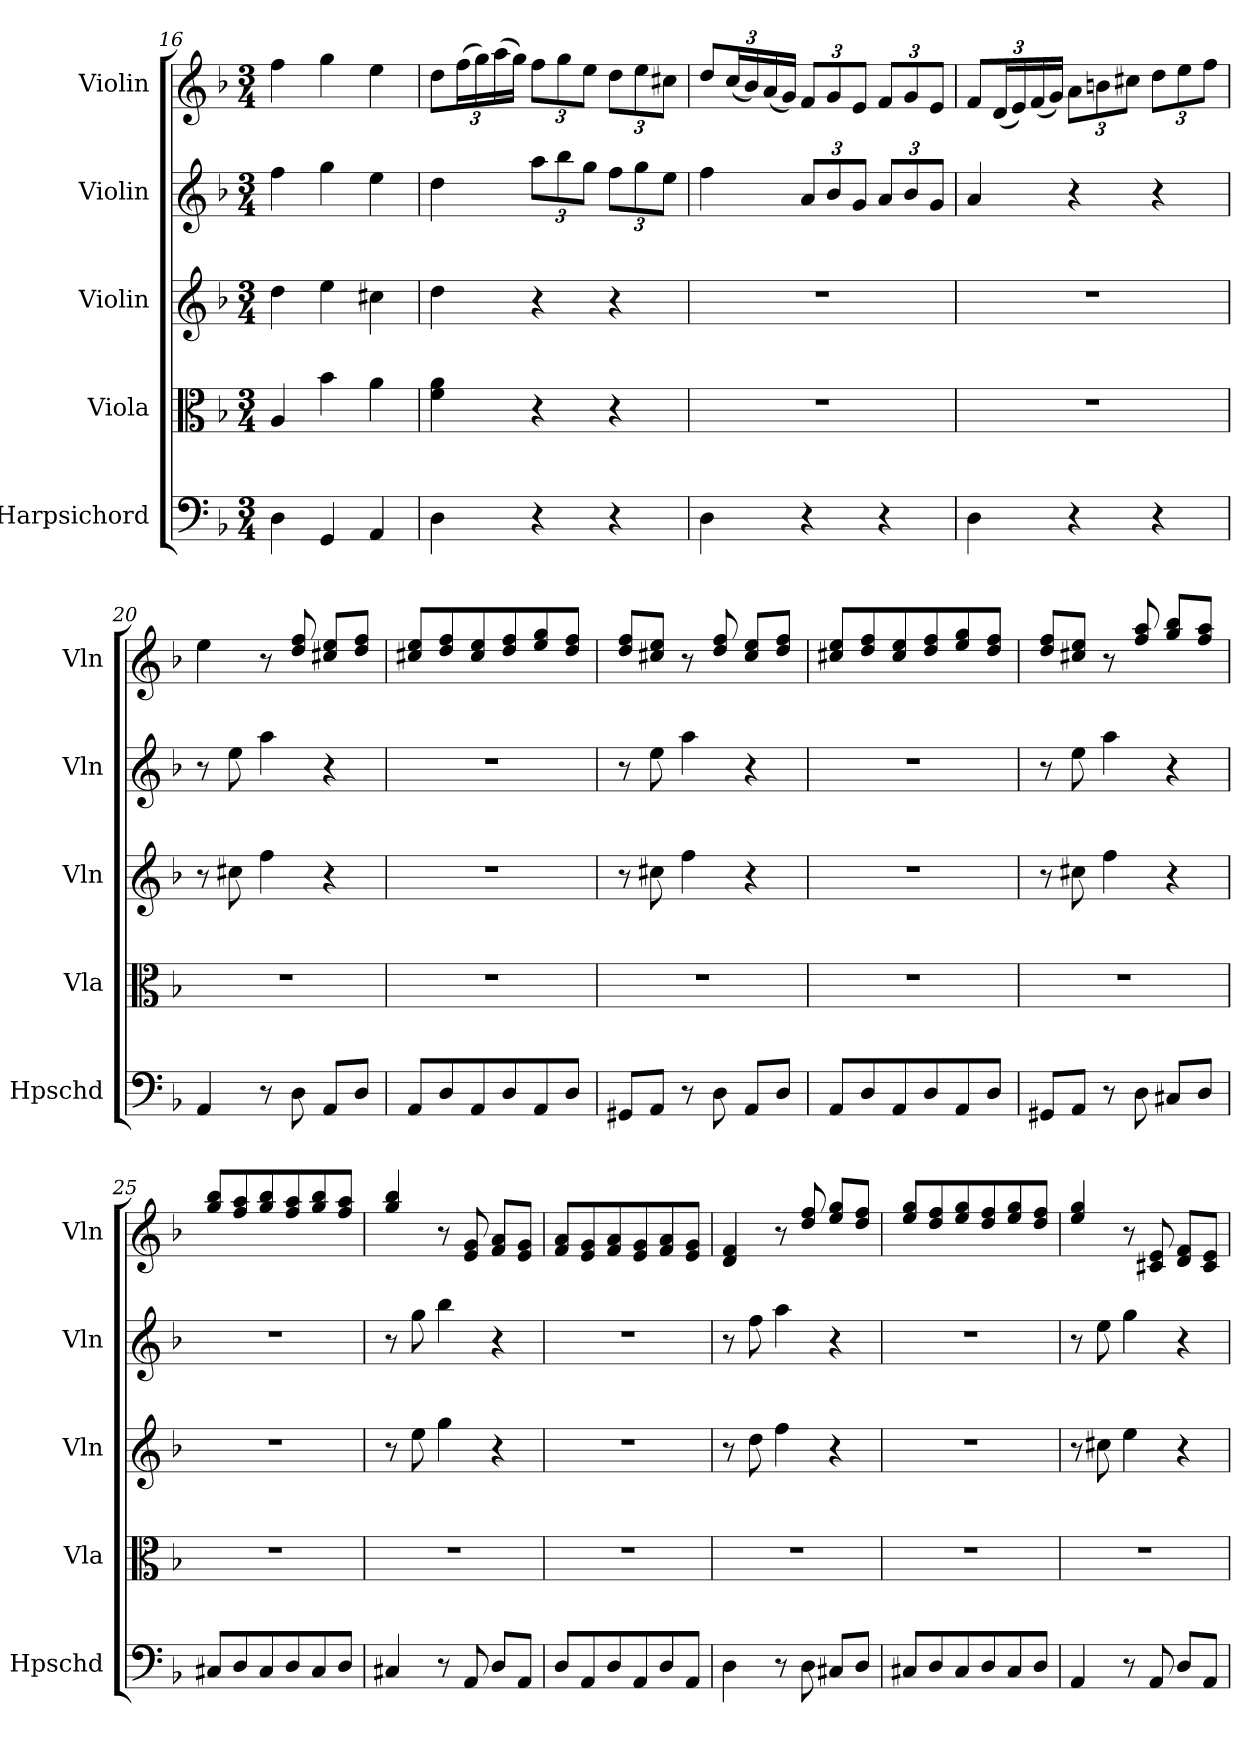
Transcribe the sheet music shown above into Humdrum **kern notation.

**kern	**kern	**kern	**kern	**kern
*part5	*part4	*part3	*part2	*part1
*staff5	*staff4	*staff3	*staff2	*staff1
*I"Harpsichord	*I"Viola	*I"Violin	*I"Violin	*I"Violin
*I'Hpschd	*I'Vla	*I'Vln	*I'Vln	*I'Vln
*clefF4	*clefC3	*clefG2	*clefG2	*clefG2
*k[b-]	*k[b-]	*k[b-]	*k[b-]	*k[b-]
*d:	*d:	*d:	*d:	*d:
*M3/4	*M3/4	*M3/4	*M3/4	*M3/4
=16	=16	=16	=16	=16
4D\	4A/	4dd\	4ff\	4ff\
4GG/	4b-\	4ee\	4gg\	4gg\
4AA/	4a\	4cc#X\	4ee\	4ee\
=17	=17	=17	=17	=17
4D\	4f\ 4a\	4dd\	4dd\	12dd\L
.	.	.	.	(24ff\L
.	.	.	.	24gg\)
.	.	.	.	(24aa\
.	.	.	.	24gg\JJ)
4r	4r	4r	12aa\L	12ff\L
.	.	.	12bb-\	12gg\
.	.	.	12gg\J	12ee\J
4r	4r	4r	12ff\L	12dd\L
.	.	.	12gg\	12ee\
.	.	.	12ee\J	12cc#X\J
=18	=18	=18	=18	=18
4D\	2.r	2.r	4ff\	12dd/L
.	.	.	.	(24cc/L
.	.	.	.	24b-/)
.	.	.	.	(24a/
.	.	.	.	24g/JJ)
4r	.	.	12a/L	12f/L
.	.	.	12b-/	12g/
.	.	.	12g/J	12e/J
4r	.	.	12a/L	12f/L
.	.	.	12b-/	12g/
.	.	.	12g/J	12e/J
=19	=19	=19	=19	=19
4D\	2.r	2.r	4a/	12f/L
.	.	.	.	(24d/L
.	.	.	.	24e/)
.	.	.	.	(24f/
.	.	.	.	24g/JJ)
4r	.	.	4r	12a\L
.	.	.	.	12bn\
.	.	.	.	12cc#X\J
4r	.	.	4r	12dd\L
.	.	.	.	12ee\
.	.	.	.	12ff\J
=20	=20	=20	=20	=20
4AA/	2.r	8r	8r	4ee\
.	.	8cc#X\	8ee\	.
8r	.	4ff\	4aa\	8r
8D\	.	.	.	8dd/ 8ff/
8AA/L	.	4r	4r	8cc#X/ 8ee/L
8D/J	.	.	.	8dd/ 8ff/J
=21	=21	=21	=21	=21
8AA/L	2.r	2.r	2.r	8cc#X/ 8ee/L
8D/	.	.	.	8dd/ 8ff/
8AA/	.	.	.	8cc#/ 8ee/
8D/	.	.	.	8dd/ 8ff/
8AA/	.	.	.	8ee/ 8gg/
8D/J	.	.	.	8dd/ 8ff/J
=22	=22	=22	=22	=22
8GG#X/L	2.r	8r	8r	8dd/ 8ff/L
8AA/J	.	8cc#X\	8ee\	8cc#X/ 8ee/J
8r	.	4ff\	4aa\	8r
8D\	.	.	.	8dd/ 8ff/
8AA/L	.	4r	4r	8cc#/ 8ee/L
8D/J	.	.	.	8dd/ 8ff/J
=23	=23	=23	=23	=23
8AA/L	2.r	2.r	2.r	8cc#X/ 8ee/L
8D/	.	.	.	8dd/ 8ff/
8AA/	.	.	.	8cc#/ 8ee/
8D/	.	.	.	8dd/ 8ff/
8AA/	.	.	.	8ee/ 8gg/
8D/J	.	.	.	8dd/ 8ff/J
=24	=24	=24	=24	=24
8GG#X/L	2.r	8r	8r	8dd/ 8ff/L
8AA/J	.	8cc#X\	8ee\	8cc#X/ 8ee/J
8r	.	4ff\	4aa\	8r
8D\	.	.	.	8ff/ 8aa/
8C#X/L	.	4r	4r	8gg/ 8bb-/L
8D/J	.	.	.	8ff/ 8aa/J
=25	=25	=25	=25	=25
8C#X/L	2.r	2.r	2.r	8gg/ 8bb-/L
8D/	.	.	.	8ff/ 8aa/
8C#/	.	.	.	8gg/ 8bb-/
8D/	.	.	.	8ff/ 8aa/
8C#/	.	.	.	8gg/ 8bb-/
8D/J	.	.	.	8ff/ 8aa/J
=26	=26	=26	=26	=26
4C#X/	2.r	8r	8r	4gg/ 4bb-/
.	.	8ee\	8gg\	.
8r	.	4gg\	4bb-\	8r
8AA/	.	.	.	8e/ 8g/
8D/L	.	4r	4r	8f/ 8a/L
8AA/J	.	.	.	8e/ 8g/J
=27	=27	=27	=27	=27
8D/L	2.r	2.r	2.r	8f/ 8a/L
8AA/	.	.	.	8e/ 8g/
8D/	.	.	.	8f/ 8a/
8AA/	.	.	.	8e/ 8g/
8D/	.	.	.	8f/ 8a/
8AA/J	.	.	.	8e/ 8g/J
=28	=28	=28	=28	=28
4D\	2.r	8r	8r	4d/ 4f/
.	.	8dd\	8ff\	.
8r	.	4ff\	4aa\	8r
8D\	.	.	.	8dd/ 8ff/
8C#X/L	.	4r	4r	8ee/ 8gg/L
8D/J	.	.	.	8dd/ 8ff/J
=29	=29	=29	=29	=29
8C#X/L	2.r	2.r	2.r	8ee/ 8gg/L
8D/	.	.	.	8dd/ 8ff/
8C#/	.	.	.	8ee/ 8gg/
8D/	.	.	.	8dd/ 8ff/
8C#/	.	.	.	8ee/ 8gg/
8D/J	.	.	.	8dd/ 8ff/J
=30	=30	=30	=30	=30
4AA/	2.r	8r	8r	4ee/ 4gg/
.	.	8cc#X\	8ee\	.
8r	.	4ee\	4gg\	8r
8AA/	.	.	.	8c#X/ 8e/
8D/L	.	4r	4r	8d/ 8f/L
8AA/J	.	.	.	8c#/ 8e/J
=	=	=	=	=
*-	*-	*-	*-	*-
